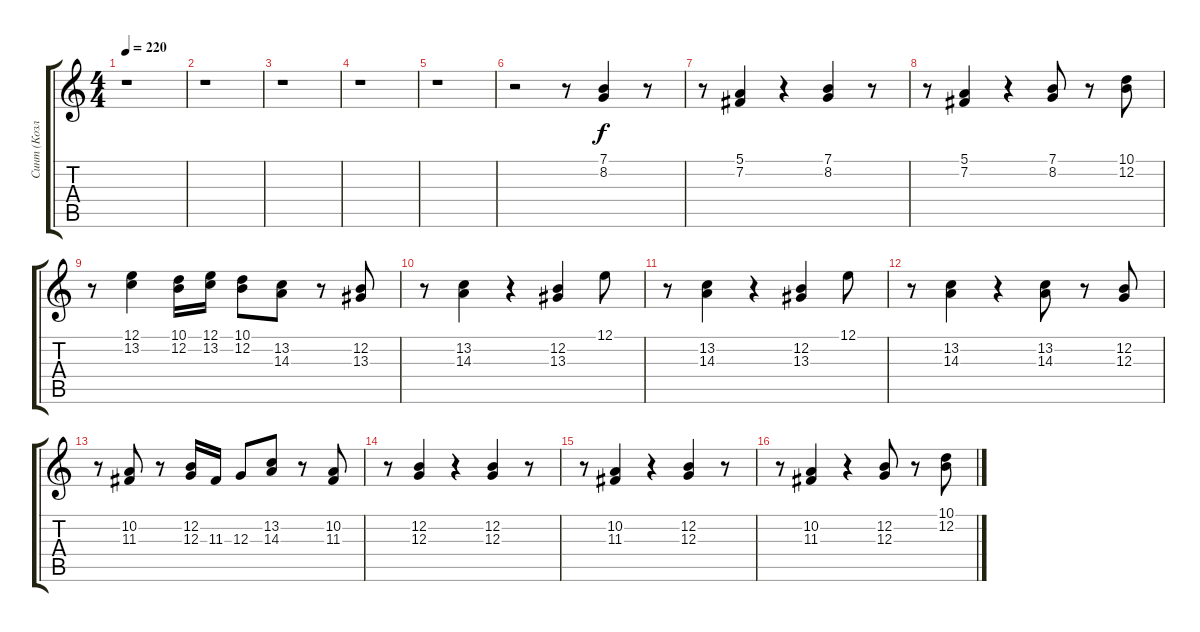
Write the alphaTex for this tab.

\track ("Синт (Козлов)" "Синт (Козл") {instrument trombone}
\staff {score tabs}
\tuning (E4 B3 G3 D3 A2 E2) {hide}
\ts (4 4)
\tempo 220
\clef g2
\ks c
r.1{dy f} |
r.1 |
r.1 |
r.1 |
r.1 |
r.2 r.8 (7.1 8.2).4 r.8 |
r.8 (5.1 7.2).4 r.4 (7.1 8.2).4 r.8 |
r.8 (5.1 7.2).4 r.4 (7.1 8.2).8 r.8 (10.1 12.2).8 |
r.8 (12.1 13.2).4 (10.1 12.2).16 (12.1 13.2).16 (10.1 12.2).8 (13.2 14.3).8 r.8 (12.2 13.3).8 |
r.8 (13.2 14.3).4 r.4 (12.2 13.3).4 12.1.8 |
r.8 (13.2 14.3).4 r.4 (12.2 13.3).4 12.1.8 |
r.8 (13.2 14.3).4 r.4 (13.2 14.3).8 r.8 (12.2 12.3).8 |
r.8 (10.2 11.3).8 r.8 (12.2 12.3).16 11.3.16 12.3.8 (13.2 14.3).8 r.8 (10.2 11.3).8 |
r.8 (12.2 12.3).4 r.4 (12.2 12.3).4 r.8 |
r.8 (10.2 11.3).4 r.4 (12.2 12.3).4 r.8 |
r.8 (10.2 11.3).4 r.4 (12.2 12.3).8 r.8 (10.1 12.2).8
